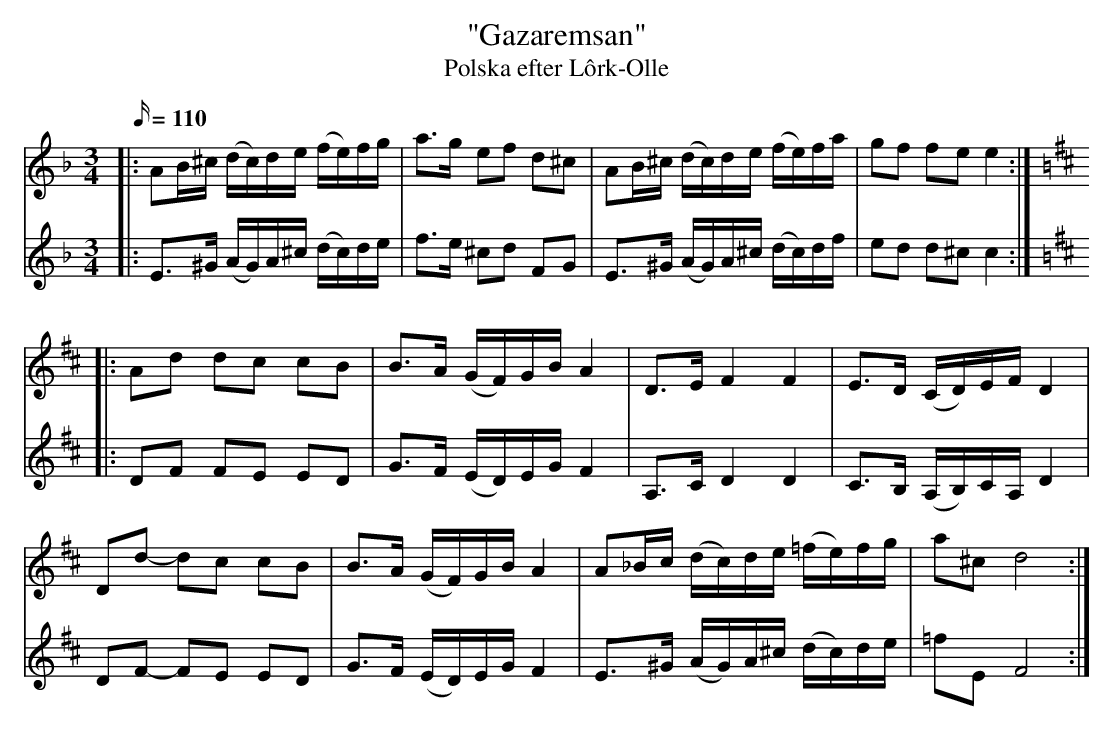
X:1
T: "Gazaremsan"
T: Polska efter Lôrk-Olle
M: 3/4
L: 1/16
Q: 110
K: Dm
V: 1
|: A2B^c (dc)de (fe)fg | a3g e2f2 d2^c2 | A2B^c (dc)de (fe)fa | g2f2 f2e2 e4 :|
K: D
|: A2d2 d2c2 c2B2 | B3A (GF)GB A4 | D3E F4 F4 | E3D (CD)EF D4 |
D2d2- d2c2 c2B2 | B3A (GF)GB A4 | A2_Bc (dc)de (=fe)fg | a2^c2 d8 :|
V: 2
|: E3^G (AG)A^c (dc)de | f3e ^c2d2 F2G2 | E3^G (AG)A^c (dc)df | e2d2 d2^c2 c4 :|
K: D
|: D2F2 F2E2 E2D2 | G3F (ED)EG F4 | A,3C D4 D4 | C3B, (A,B,)CA, D4 |
D2F2- F2E2 E2D2 | G3F (ED)EG F4 | E3^G (AG)A^c (dc)de | =f2E2 F8 :|
